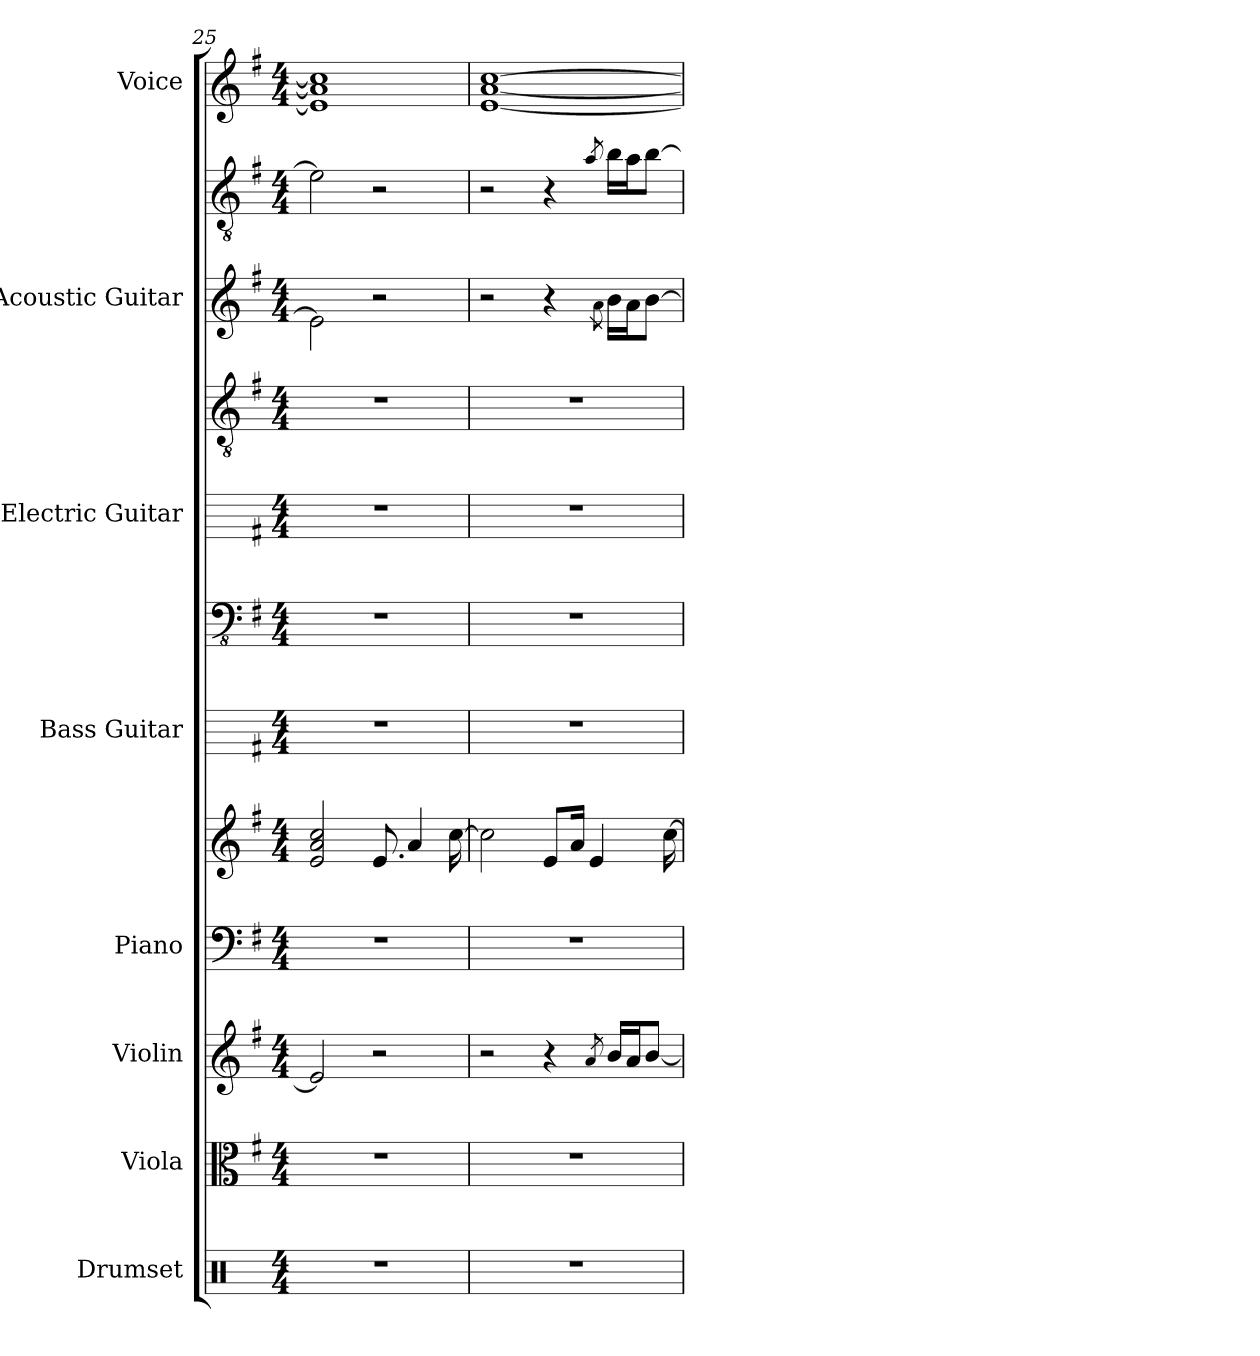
**kern	**kern	**kern	**kern	**kern	**kern	**kern	**kern	**kern	**kern	**kern	**kern
*part8	*part7	*part6	*part5	*part5	*part4	*part4	*part3	*part3	*part2	*part2	*part1
*staff12	*staff11	*staff10	*staff9	*staff8	*staff7	*staff6	*staff5	*staff4	*staff3	*staff2	*staff1
*I"Drumset	*I"Viola	*I"Violin	*I"Piano	*	*I"Bass Guitar	*	*I"Electric Guitar	*	*I"Acoustic Guitar	*	*I"Voice
*I'Drs.	*I'Vla.	*I'Vln.	*I'Pno.	*	*I'B. Guit.	*	*I'El. Guit.	*	*I'Guit.	*	*I'Vo.
*clefX	*clefC3	*clefG2	*clefF4	*clefG2	*	*clefFv4	*	*clefGv2	*	*clefGv2	*clefG2
*k[]	*k[f#]	*k[f#]	*k[f#]	*k[f#]	*k[f#]	*k[f#]	*k[f#]	*k[f#]	*k[f#]	*k[f#]	*k[f#]
*M4/4	*M4/4	*M4/4	*M4/4	*M4/4	*M4/4	*M4/4	*M4/4	*M4/4	*M4/4	*M4/4	*M4/4
=25	=25	=25	=25	=25	=25	=25	=25	=25	=25	=25	=25
1r	1r	2e/]	1r	2e/ 2a/ 2cc/	1r	1r	1r	1r	2e\]	2e\]	1e] 1a] 1cc]
.	.	2r	.	8.e/	.	.	.	.	2r	2r	.
.	.	.	.	4a/	.	.	.	.	.	.	.
.	.	.	.	[16cc\	.	.	.	.	.	.	.
=26	=26	=26	=26	=26	=26	=26	=26	=26	=26	=26	=26
1r	1r	2r	1r	2cc\]	1r	1r	1r	1r	2r	2r	[1e [1a [1cc
.	.	4r	.	8e/L	.	.	.	.	4r	4r	.
.	.	.	.	16a/Jk	.	.	.	.	.	.	.
.	.	.	.	4e/	.	.	.	.	.	.	.
.	.	8qa/	.	.	.	.	.	.	8qa\	8qa/	.
.	.	16b/LL	.	.	.	.	.	.	16b\LL	16b\LL	.
.	.	16a/J	.	.	.	.	.	.	16a\J	16a\J	.
.	.	[8b/J	.	.	.	.	.	.	[8b\J	[8b\J	.
.	.	.	.	[16cc\	.	.	.	.	.	.	.
=	=	=	=	=	=	=	=	=	=	=	=
*-	*-	*-	*-	*-	*-	*-	*-	*-	*-	*-	*-
